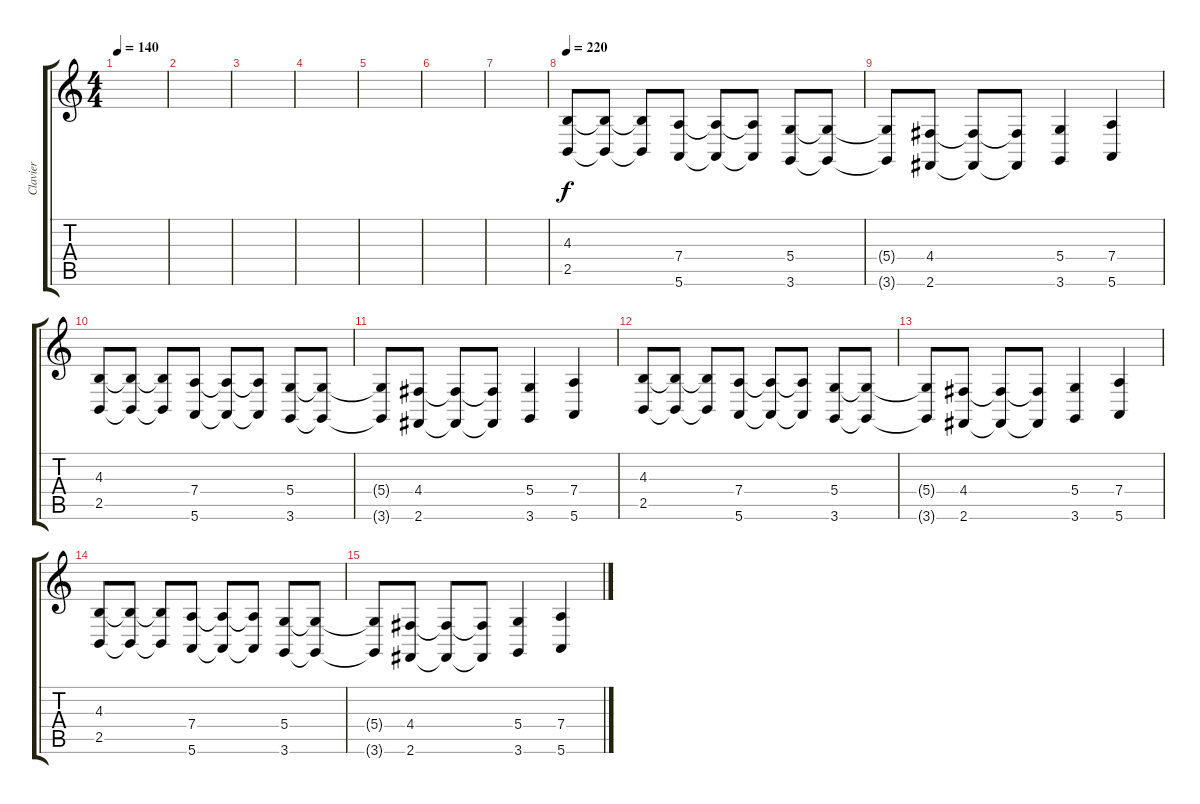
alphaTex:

\track ("Clavier" "Clavier") {instrument churchorgan}
\staff {score tabs}
\tuning (E4 B3 G3 D3 A2 E2) {hide}
\ts (4 4)
\tempo 140
\clef g2
\ks c
|
|
|
|
|
|
|
\tempo 220
(4.3 2.5).8{dy f} (4.3{t} 2.5{t}).8 (4.3{t} 2.5{t}).8 (7.4 5.6).8 (7.4{t} 5.6{t}).8 (7.4{t} 5.6{t}).8 (5.4 3.6).8 (5.4{t} 3.6{t}).8 |
(5.4{t} 3.6{t}).8 (4.4 2.6).8 (4.4{t} 2.6{t}).8 (4.4{t} 2.6{t}).8 (5.4 3.6).4 (7.4 5.6).4 |
(4.3 2.5).8 (4.3{t} 2.5{t}).8 (4.3{t} 2.5{t}).8 (7.4 5.6).8 (7.4{t} 5.6{t}).8 (7.4{t} 5.6{t}).8 (5.4 3.6).8 (5.4{t} 3.6{t}).8 |
(5.4{t} 3.6{t}).8 (4.4 2.6).8 (4.4{t} 2.6{t}).8 (4.4{t} 2.6{t}).8 (5.4 3.6).4 (7.4 5.6).4 |
(4.3 2.5).8 (4.3{t} 2.5{t}).8 (4.3{t} 2.5{t}).8 (7.4 5.6).8 (7.4{t} 5.6{t}).8 (7.4{t} 5.6{t}).8 (5.4 3.6).8 (5.4{t} 3.6{t}).8 |
(5.4{t} 3.6{t}).8 (4.4 2.6).8 (4.4{t} 2.6{t}).8 (4.4{t} 2.6{t}).8 (5.4 3.6).4 (7.4 5.6).4 |
(4.3 2.5).8 (4.3{t} 2.5{t}).8 (4.3{t} 2.5{t}).8 (7.4 5.6).8 (7.4{t} 5.6{t}).8 (7.4{t} 5.6{t}).8 (5.4 3.6).8 (5.4{t} 3.6{t}).8 |
(5.4{t} 3.6{t}).8 (4.4 2.6).8 (4.4{t} 2.6{t}).8 (4.4{t} 2.6{t}).8 (5.4 3.6).4 (7.4 5.6).4
